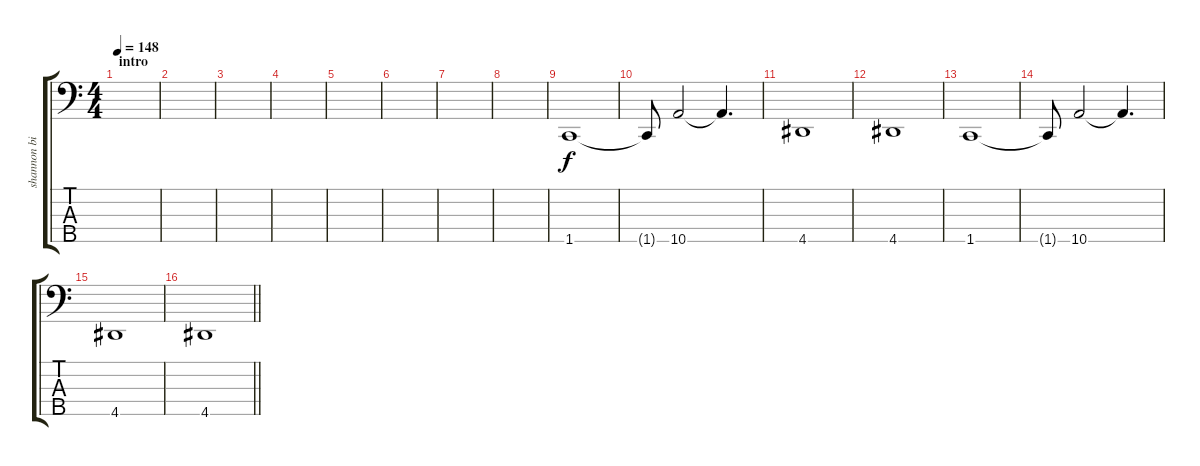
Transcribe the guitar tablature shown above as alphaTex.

\track ("shannon birchnall bass" "shannon bi") {instrument electricbassfinger}
\staff {score tabs}
\tuning (G2 D2 A1 E1 B0) {hide}
\ts (4 4)
\section ("" "intro")
\tempo 148
\clef f4
\ks c
|
|
|
|
|
|
|
|
1.5.1 |
1.5{t}.8 10.5.2 10.5{t}.4{d} |
4.5.1 |
4.5.1 |
1.5.1 |
1.5{t}.8 10.5.2 10.5{t}.4{d} |
4.5.1 |
\barLineRight lightlight
4.5.1
